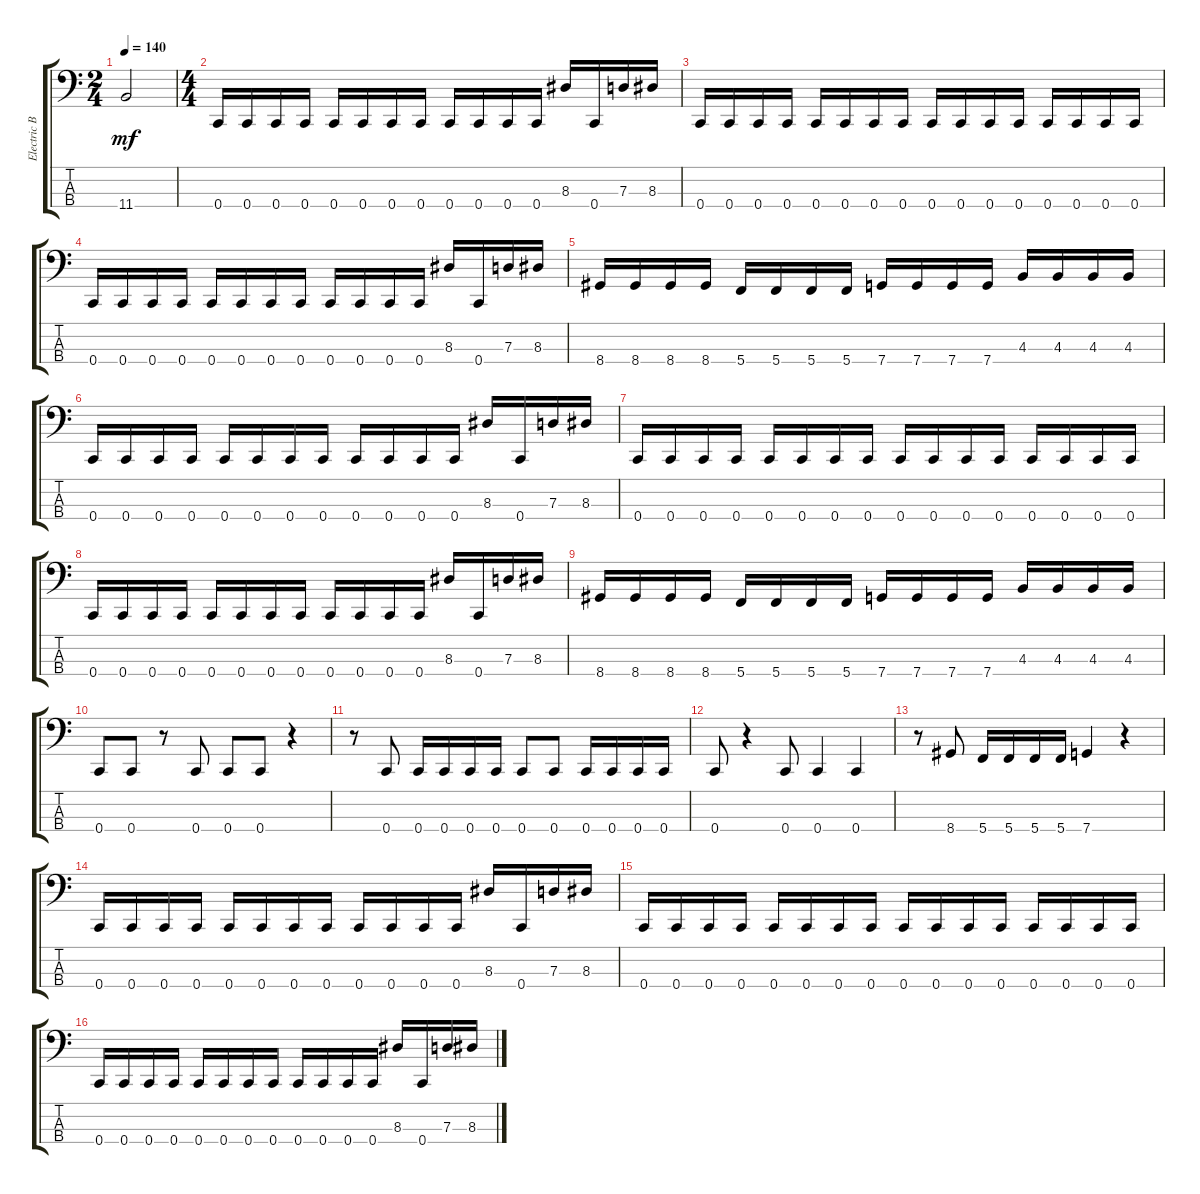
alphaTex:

\track ("Electric Bass" "Electric B") {instrument electricbassfinger}
\staff {score tabs}
\tuning (F2 C2 G1 C1) {hide}
\ts (2 4)
\tempo 140
\clef f4
\ks c
11.4{t}.2{dy mf} |
\ts (4 4)
0.4.16 0.4.16 0.4.16 0.4.16 0.4.16 0.4.16 0.4.16 0.4.16 0.4.16 0.4.16 0.4.16 0.4.16 8.3.16 0.4.16 7.3.16 8.3.16 |
0.4.16 0.4.16 0.4.16 0.4.16 0.4.16 0.4.16 0.4.16 0.4.16 0.4.16 0.4.16 0.4.16 0.4.16 0.4.16 0.4.16 0.4.16 0.4.16 |
0.4.16 0.4.16 0.4.16 0.4.16 0.4.16 0.4.16 0.4.16 0.4.16 0.4.16 0.4.16 0.4.16 0.4.16 8.3.16 0.4.16 7.3.16 8.3.16 |
8.4.16 8.4.16 8.4.16 8.4.16 5.4.16 5.4.16 5.4.16 5.4.16 7.4.16 7.4.16 7.4.16 7.4.16 4.3.16 4.3.16 4.3.16 4.3.16 |
0.4.16 0.4.16 0.4.16 0.4.16 0.4.16 0.4.16 0.4.16 0.4.16 0.4.16 0.4.16 0.4.16 0.4.16 8.3.16 0.4.16 7.3.16 8.3.16 |
0.4.16 0.4.16 0.4.16 0.4.16 0.4.16 0.4.16 0.4.16 0.4.16 0.4.16 0.4.16 0.4.16 0.4.16 0.4.16 0.4.16 0.4.16 0.4.16 |
0.4.16 0.4.16 0.4.16 0.4.16 0.4.16 0.4.16 0.4.16 0.4.16 0.4.16 0.4.16 0.4.16 0.4.16 8.3.16 0.4.16 7.3.16 8.3.16 |
8.4.16 8.4.16 8.4.16 8.4.16 5.4.16 5.4.16 5.4.16 5.4.16 7.4.16 7.4.16 7.4.16 7.4.16 4.3.16 4.3.16 4.3.16 4.3.16 |
0.4.8 0.4.8 r.8 0.4.8 0.4.8 0.4.8 r.4 |
r.8 0.4.8 0.4.16 0.4.16 0.4.16 0.4.16 0.4.8 0.4.8 0.4.16 0.4.16 0.4.16 0.4.16 |
0.4.8 r.4 0.4.8 0.4.4 0.4.4 |
r.8 8.4.8 5.4.16 5.4.16 5.4.16 5.4.16 7.4.4 r.4 |
0.4.16 0.4.16 0.4.16 0.4.16 0.4.16 0.4.16 0.4.16 0.4.16 0.4.16 0.4.16 0.4.16 0.4.16 8.3.16 0.4.16 7.3.16 8.3.16 |
0.4.16 0.4.16 0.4.16 0.4.16 0.4.16 0.4.16 0.4.16 0.4.16 0.4.16 0.4.16 0.4.16 0.4.16 0.4.16 0.4.16 0.4.16 0.4.16 |
0.4.16 0.4.16 0.4.16 0.4.16 0.4.16 0.4.16 0.4.16 0.4.16 0.4.16 0.4.16 0.4.16 0.4.16 8.3.16 0.4.16 7.3.16 8.3.16
